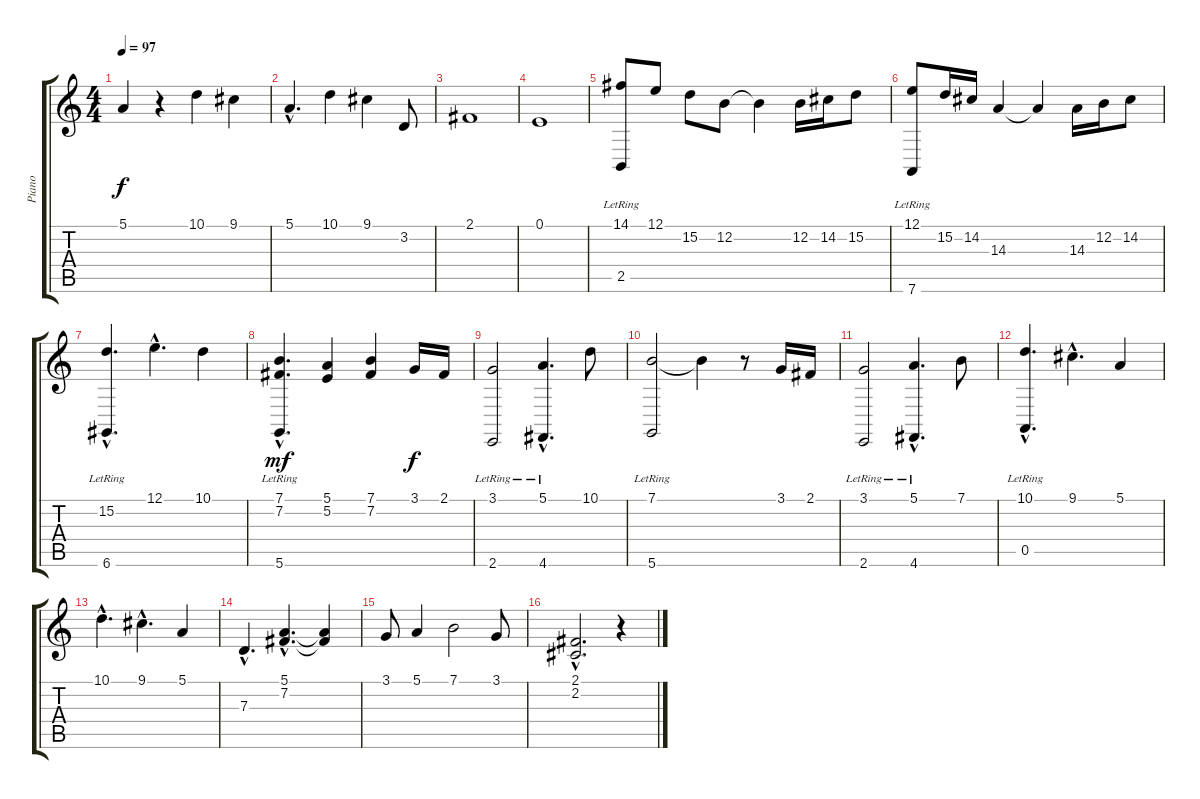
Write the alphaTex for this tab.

\track ("Piano" "Piano") {instrument brightacousticpiano}
\staff {score tabs}
\tuning (E4 B3 G3 D3 A2 D2) {hide}
\ts (4 4)
\tempo 97
\clef g2
\ks c
5.1.4{dy f} r.4 10.1.4 9.1.4 |
5.1{hac}.4{d} 10.1.4 9.1.4 3.2.8 |
2.1.1 |
0.1.1 |
(14.1 2.5{lr}).8 12.1.8 15.2.8 12.2.8 12.2{t}.4 12.2.16 14.2.16 15.2.8 |
(12.1 7.6{lr}).8 15.2.16 14.2.16 14.3.4 14.3{t}.4 14.3.16 12.2.16 14.2.8 |
(15.2{hac} 6.6{hac lr}).4{d} 12.1{hac}.4{d} 10.1.4 |
(7.1{hac} 7.2{hac} 5.6{hac lr}).4{d dy mf} (5.1 5.2).4 (7.1 7.2).4 3.1.16{dy f} 2.1.16 |
(3.1 2.6{lr}).2 (5.1{hac} 4.6{hac lr}).4{d} 10.1.8 |
(7.1 5.6{lr}).2 7.1{t}.4 r.8 3.1.16 2.1.16 |
(3.1 2.6{lr}).2 (5.1{hac} 4.6{hac lr}).4{d} 7.1.8 |
(10.1{hac} 0.5{hac lr}).4{d} 9.1{hac}.4{d} 5.1.4 |
10.1{hac}.4{d} 9.1{hac}.4{d} 5.1.4 |
7.3{hac}.4{d} (5.1{hac} 7.2{hac}).4{d} (5.1{t} 7.2{t}).4 |
3.1.8 5.1.4 7.1.2 3.1.8 |
(2.1{hac} 2.2{hac}).2{d} r.4
